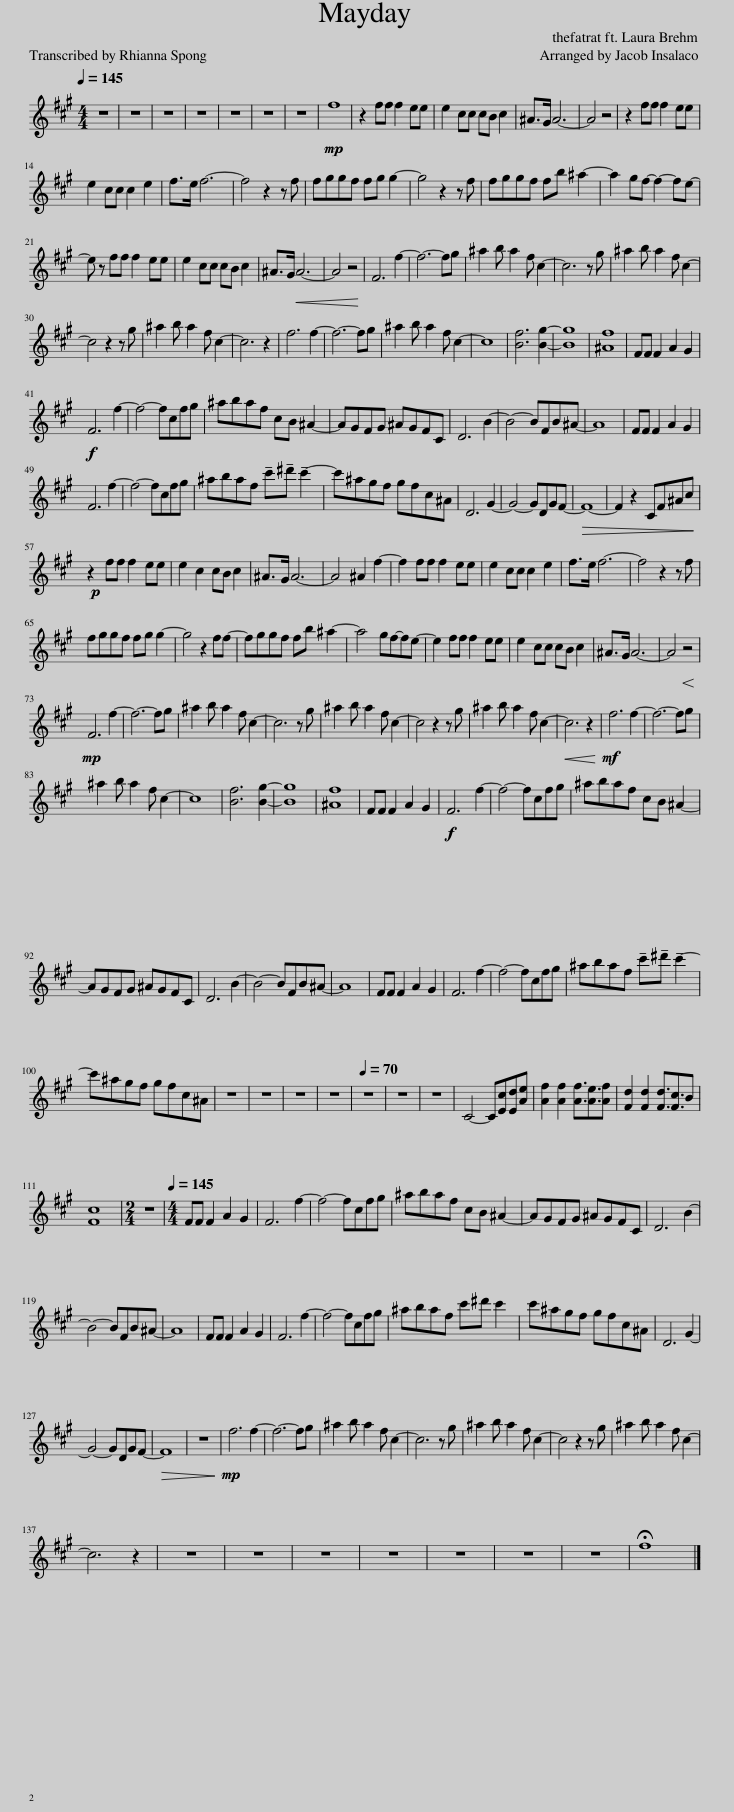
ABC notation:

X:1
L:1/8
Q:1/4=145
M:4/4
I:linebreak $
K:A
V:1 treble
V:1
 z8 | z8 | z8 | z8 | z8 | %5
 z8 | z8 |!mp! f8 | z2 ff f2 ee | e2 cc cB c2 | %10
 ^A>G A6- | A4 z4 | z2 ff f2 ee |$ e2 cc c2 e2 | f>e f6- | %15
 f4 z2 z f | fggf fg g2- | g4 z2 z f | fggf fb ^a2- | a2 gf- f2- fe- |$ %20
 e z ff f2 ee | e2 cc cB c2 | ^A>G!<(! A6- | A4 z4!<)! | F6 f2- | %25
 f6- fg | ^a2 b a2 f c2- | c6 z g | ^a2 b a2 f c2- |$ c4 z2 z g | %30
 ^a2 b a2 f c2- | c6 z2 | f6 f2- | f6- fg | ^a2 b a2 f c2- | %35
 c8 | [Bf]6 [Bg]2- | [Bg]8 | [^Af]8 | FF F2 A2 G2 |$ %40
!f! F6 f2- | f4- fcfg | ^abaf cB ^A2- | AGFG ^AGFC | D6 B2- | %45
 B4- BFB^A- | A8 | FF F2 A2 G2 |$ F6 f2- | f4- fcfg | %50
 ^abaf !tenuto!c'!tenuto!^d' !tenuto!c'2- | c'^agf gfc^A | D6 G2- | G4- GDGF- |!>(! F8- | %55
 F2 z2 CF^Ac!>)! |$!p! z2 ff f2 ee | e2 c2 cB c2 | ^A>G A6- | A4 ^A2 f2- | %60
 f2 ff f2 ee | e2 cc c2 e2 | f>e f6- | f4 z2 z f |$ fggf fg g2- | %65
 g4 z2 ff- | fggf fb ^a2- | a4 gf-fe- | e2 ff f2 ee | e2 cc cB c2 | %70
 ^A>G A6- | A4!<(! z4!<)! |$!mp! F6 f2- | f6- fg | ^a2 b a2 f c2- | %75
 c6 z g | ^a2 b a2 f c2- | c4 z2 z g | ^a2 b a2 f c2- |!<(! c6 z2!<)! | %80
!mf! f6 f2- | f6- fg |$ ^a2 b a2 f c2- | c8 | [Bf]6 [Bg]2- | %85
 [Bg]8 | [^Af]8 | FF F2 A2 G2 |!f! F6 f2- | f4- fcfg | %90
 ^abaf cB ^A2- |$ AGFG ^AGFC | D6 B2- | B4- BFB^A- | A8 | %95
 FF F2 A2 G2 | F6 f2- | f4- fcfg | ^abaf !tenuto!c'!tenuto!^d' !tenuto!c'2- |$ c'^agf gfc^A | %100
 z8 | z8 | z8 | z8 |[Q:1/4=70] z8 | %105
 z8 | z8 | C4- C[Ec][Ed][Ae] | [Af]2 [Af]2 [Af]3/2[Ae]3/2[Af] | [Fd]2 [Fd]2 [Fd]3/2[Fc]3/2B |$ %110
 [Fc]8 |[M:2/4] z4 |[M:4/4][Q:1/4=145] FF F2 A2 G2 | F6 f2- | f4- fcfg | %115
 ^abaf cB ^A2- | AGFG ^AGFC | D6 B2- |$ B4- BFB^A- | A8 | %120
 FF F2 A2 G2 | F6 f2- | f4- fcfg | ^abaf c'^d' c'2 | c'^agf gfc^A | %125
 D6 G2- |$ G4- GDGF- |!>(! F8 | z8!>)! |!mp! f6 f2- | %130
 f6- fg | ^a2 b a2 f c2- | c6 z g | ^a2 b a2 f c2- | c4 z2 z g | %135
 ^a2 b a2 f c2- |$ c6 z2 | z8 | z8 | z8 | %140
 z8 | z8 | z8 | z8 | !fermata!f8 |] %145
